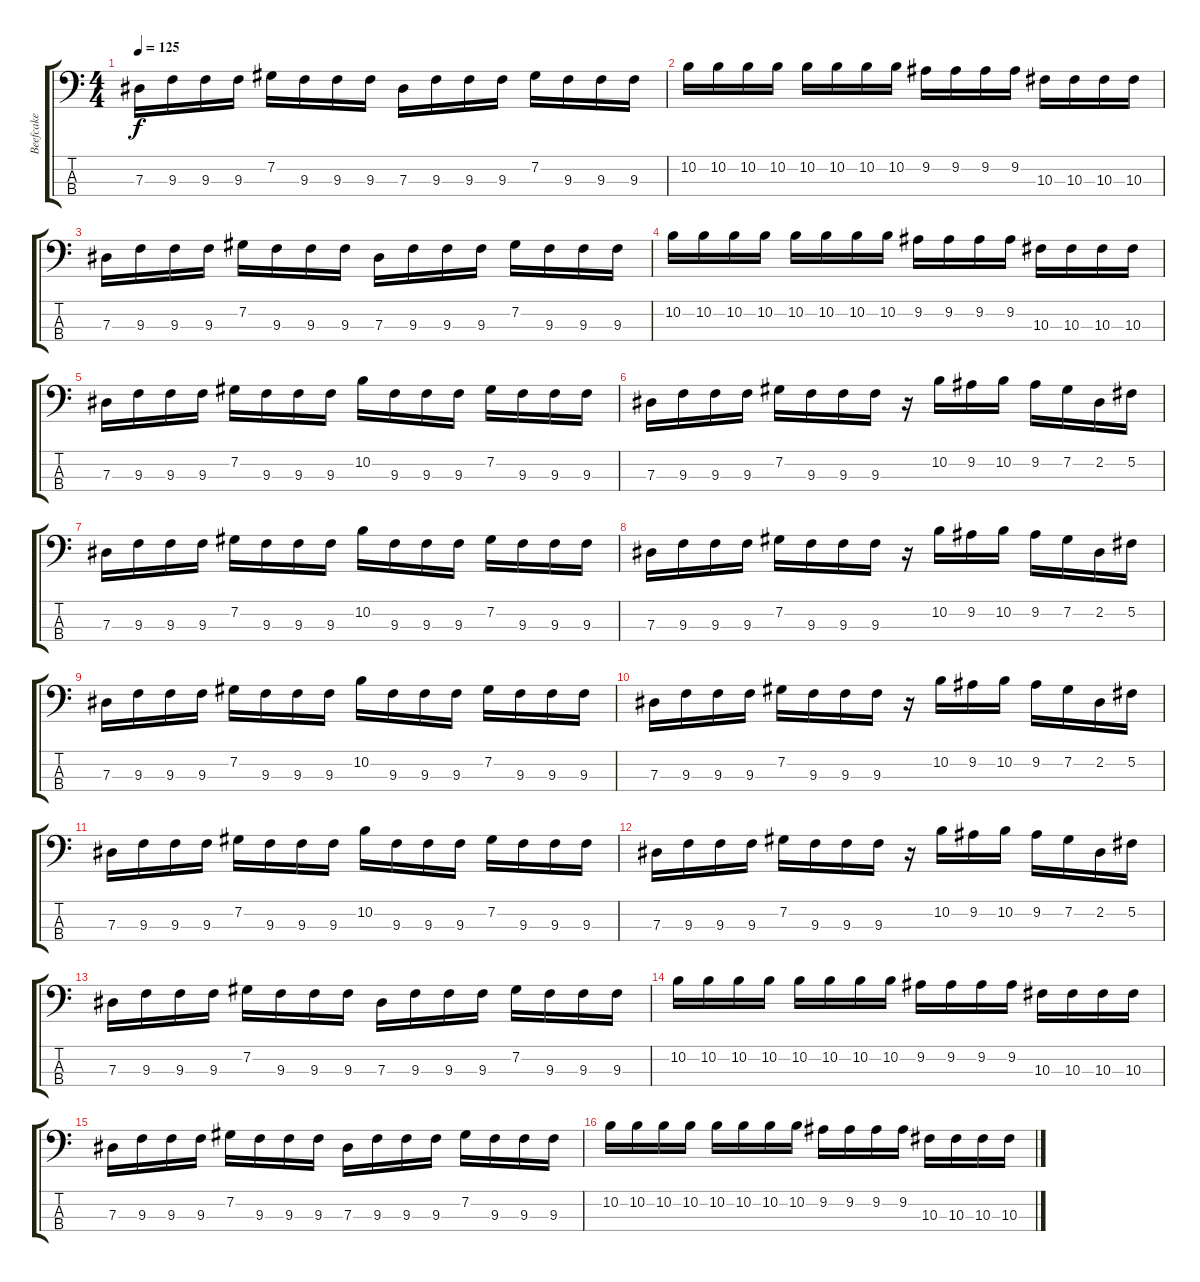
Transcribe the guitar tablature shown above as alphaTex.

\track ("Beefcake" "Beefcake") {instrument electricbasspick}
\staff {score tabs}
\tuning (Gb2 Db2 Ab1 Eb1) {hide}
\ts (4 4)
\tempo 125
\clef f4
\ks c
7.3.16{dy f} 9.3.16 9.3.16 9.3.16 7.2.16 9.3.16 9.3.16 9.3.16 7.3.16 9.3.16 9.3.16 9.3.16 7.2.16 9.3.16 9.3.16 9.3.16 |
10.2.16 10.2.16 10.2.16 10.2.16 10.2.16 10.2.16 10.2.16 10.2.16 9.2.16 9.2.16 9.2.16 9.2.16 10.3.16 10.3.16 10.3.16 10.3.16 |
7.3.16 9.3.16 9.3.16 9.3.16 7.2.16 9.3.16 9.3.16 9.3.16 7.3.16 9.3.16 9.3.16 9.3.16 7.2.16 9.3.16 9.3.16 9.3.16 |
10.2.16 10.2.16 10.2.16 10.2.16 10.2.16 10.2.16 10.2.16 10.2.16 9.2.16 9.2.16 9.2.16 9.2.16 10.3.16 10.3.16 10.3.16 10.3.16 |
7.3.16 9.3.16 9.3.16 9.3.16 7.2.16 9.3.16 9.3.16 9.3.16 10.2.16 9.3.16 9.3.16 9.3.16 7.2.16 9.3.16 9.3.16 9.3.16 |
7.3.16 9.3.16 9.3.16 9.3.16 7.2.16 9.3.16 9.3.16 9.3.16 r.16 10.2.16 9.2.16 10.2.16 9.2.16 7.2.16 2.2.16 5.2.16 |
7.3.16 9.3.16 9.3.16 9.3.16 7.2.16 9.3.16 9.3.16 9.3.16 10.2.16 9.3.16 9.3.16 9.3.16 7.2.16 9.3.16 9.3.16 9.3.16 |
7.3.16 9.3.16 9.3.16 9.3.16 7.2.16 9.3.16 9.3.16 9.3.16 r.16 10.2.16 9.2.16 10.2.16 9.2.16 7.2.16 2.2.16 5.2.16 |
7.3.16 9.3.16 9.3.16 9.3.16 7.2.16 9.3.16 9.3.16 9.3.16 10.2.16 9.3.16 9.3.16 9.3.16 7.2.16 9.3.16 9.3.16 9.3.16 |
7.3.16 9.3.16 9.3.16 9.3.16 7.2.16 9.3.16 9.3.16 9.3.16 r.16 10.2.16 9.2.16 10.2.16 9.2.16 7.2.16 2.2.16 5.2.16 |
7.3.16 9.3.16 9.3.16 9.3.16 7.2.16 9.3.16 9.3.16 9.3.16 10.2.16 9.3.16 9.3.16 9.3.16 7.2.16 9.3.16 9.3.16 9.3.16 |
7.3.16 9.3.16 9.3.16 9.3.16 7.2.16 9.3.16 9.3.16 9.3.16 r.16 10.2.16 9.2.16 10.2.16 9.2.16 7.2.16 2.2.16 5.2.16 |
7.3.16 9.3.16 9.3.16 9.3.16 7.2.16 9.3.16 9.3.16 9.3.16 7.3.16 9.3.16 9.3.16 9.3.16 7.2.16 9.3.16 9.3.16 9.3.16 |
10.2.16 10.2.16 10.2.16 10.2.16 10.2.16 10.2.16 10.2.16 10.2.16 9.2.16 9.2.16 9.2.16 9.2.16 10.3.16 10.3.16 10.3.16 10.3.16 |
7.3.16 9.3.16 9.3.16 9.3.16 7.2.16 9.3.16 9.3.16 9.3.16 7.3.16 9.3.16 9.3.16 9.3.16 7.2.16 9.3.16 9.3.16 9.3.16 |
10.2.16 10.2.16 10.2.16 10.2.16 10.2.16 10.2.16 10.2.16 10.2.16 9.2.16 9.2.16 9.2.16 9.2.16 10.3.16 10.3.16 10.3.16 10.3.16
